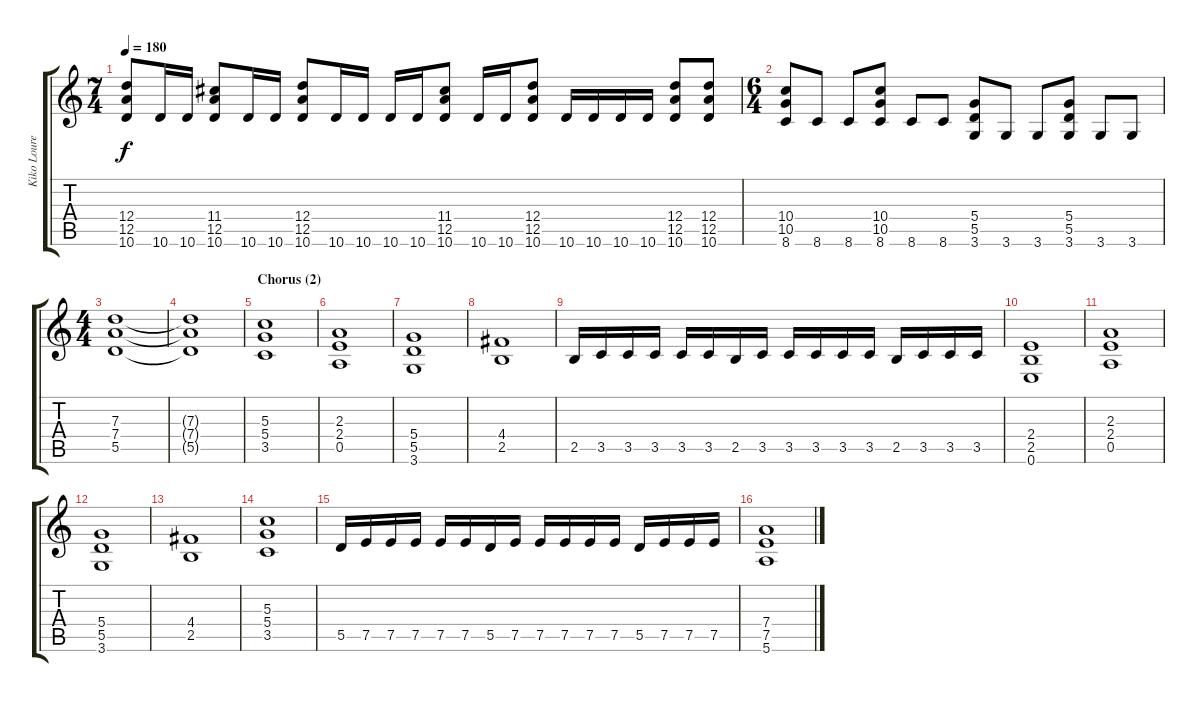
\track ("Kiko Loureiro" "Kiko Loure") {instrument distortionguitar}
\staff {score tabs}
\tuning (E4 B3 G3 D3 A2 E2) {hide}
\ts (7 4)
\tempo 180
\clef g2
\ks c
(12.4 12.5 10.6).8{dy f} 10.6.16 10.6.16 (11.4 12.5 10.6).8 10.6.16 10.6.16 (12.4 12.5 10.6).8 10.6.16 10.6.16 10.6.16 10.6.16 (11.4 12.5 10.6).8 10.6.16 10.6.16 (12.4 12.5 10.6).8 10.6.16 10.6.16 10.6.16 10.6.16 (12.4 12.5 10.6).8 (12.4 12.5 10.6).8 |
\ts (6 4)
(10.4 10.5 8.6).8 8.6.8 8.6.8 (10.4 10.5 8.6).8 8.6.8 8.6.8 (5.4 5.5 3.6).8 3.6.8 3.6.8 (5.4 5.5 3.6).8 3.6.8 3.6.8 |
\ts (4 4)
(7.3 7.4 5.5).1 |
(7.3{t} 7.4{t} 5.5{t}).1 |
\section ("" "Chorus (2)")
(5.3 5.4 3.5).1 |
(2.3 2.4 0.5).1 |
(5.4 5.5 3.6).1 |
(4.4 2.5).1 |
2.5.16 3.5.16 3.5.16 3.5.16 3.5.16 3.5.16 2.5.16 3.5.16 3.5.16 3.5.16 3.5.16 3.5.16 2.5.16 3.5.16 3.5.16 3.5.16 |
(2.4 2.5 0.6).1 |
(2.3 2.4 0.5).1 |
(5.4 5.5 3.6).1 |
(4.4 2.5).1 |
(5.3 5.4 3.5).1 |
5.5.16 7.5.16 7.5.16 7.5.16 7.5.16 7.5.16 5.5.16 7.5.16 7.5.16 7.5.16 7.5.16 7.5.16 5.5.16 7.5.16 7.5.16 7.5.16 |
(7.4 7.5 5.6).1
